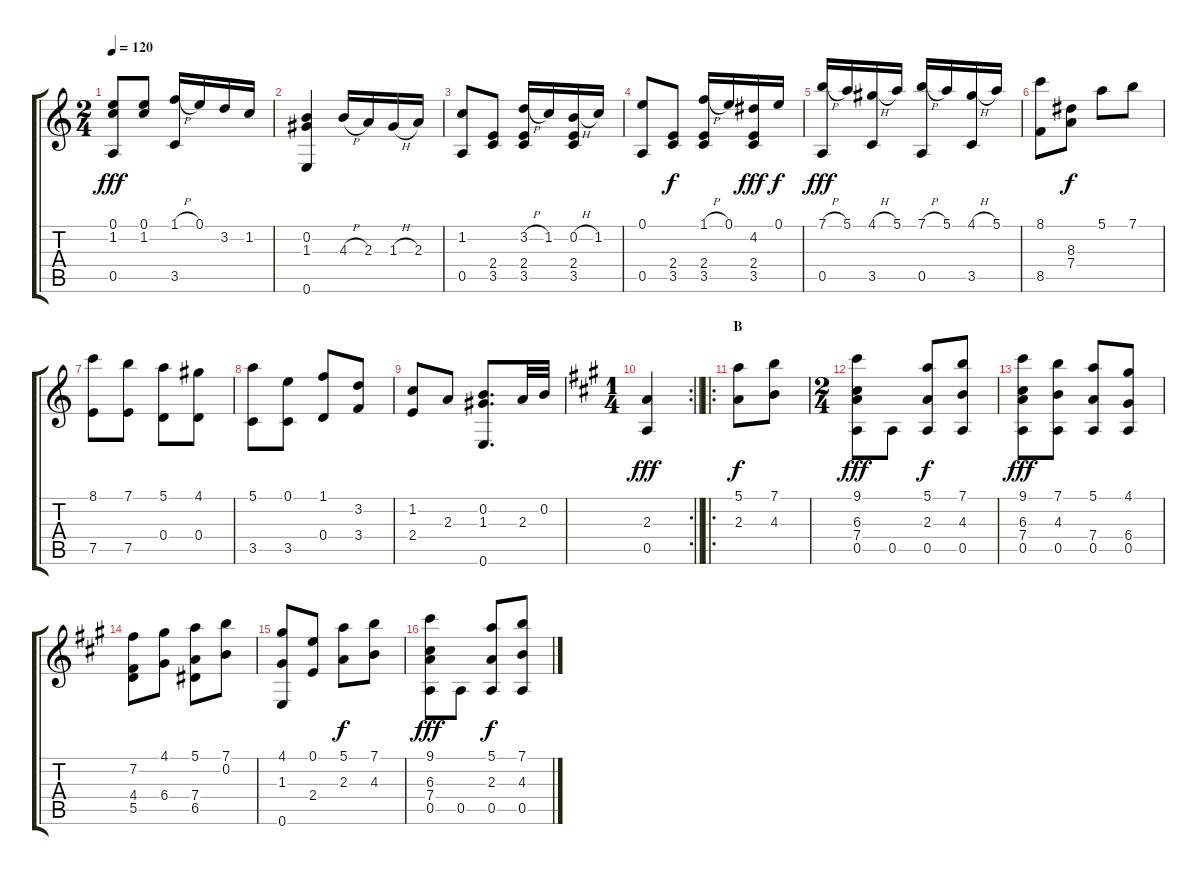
\track "" {instrument acousticguitarnylon}
\staff {score tabs}
\tuning (E4 B3 G3 D3 A2 E2) {hide}
\ts (2 4)
\tempo 120
\clef g2
\ks c
(0.1 1.2 0.5).8{dy fff} (0.1 1.2).8 (1.1{h} 3.5).16 0.1.16 3.2.16 1.2.16 |
(0.2 1.3 0.6).4 4.3{h}.16 2.3.16 1.3{h}.16 2.3.16 |
(1.2 0.5).8 (2.4 3.5).8 (3.2{h} 2.4 3.5).16 1.2.16 (0.2{h} 2.4 3.5).16 1.2.16 |
(0.1 0.5).8 (2.4 3.5).8{dy f} (1.1{h} 2.4 3.5).16 0.1.16 (4.2 2.4 3.5).16{dy fff} 0.1.16{dy f} |
(7.1{h} 0.5).16{dy fff} 5.1.16 (4.1{h} 3.5).16 5.1.16 (7.1{h} 0.5).16 5.1.16 (4.1{h} 3.5).16 5.1.16 |
(8.1 8.5).8 (8.3 7.4).8{dy f} 5.1.8 7.1.8 |
(8.1 7.5).8 (7.1 7.5).8 (5.1 0.4).8 (4.1 0.4).8 |
(5.1 3.5).8 (0.1 3.5).8 (1.1 0.4).8 (3.2 3.4).8 |
(1.2 2.4).8 2.3.8 (0.2 1.3 0.6).8{d} 2.3.32 0.2.32 |
\rc 2
\ts (1 4)
\barLineRight lightlight
\ks a
(2.3 0.5).4{dy fff} |
\ro
\section ("" "B")
(5.1 2.3).8{dy f} (7.1 4.3).8 |
\ts (2 4)
(9.1 6.3 7.4 0.5).8{dy fff} 0.5.8 (5.1 2.3 0.5).8{dy f} (7.1 4.3 0.5).8 |
(9.1 6.3 7.4 0.5).8{dy fff} (7.1 4.3 0.5).8 (5.1 7.4 0.5).8 (4.1 6.4 0.5).8 |
(7.2 4.4 5.5).8 (4.1 6.4).8 (5.1 7.4 6.5).8 (7.1 0.2).8 |
(4.1 1.3 0.6).8 (0.1 2.4).8 (5.1 2.3).8{dy f} (7.1 4.3).8 |
(9.1 6.3 7.4 0.5).8{dy fff} 0.5.8 (5.1 2.3 0.5).8{dy f} (7.1 4.3 0.5).8
